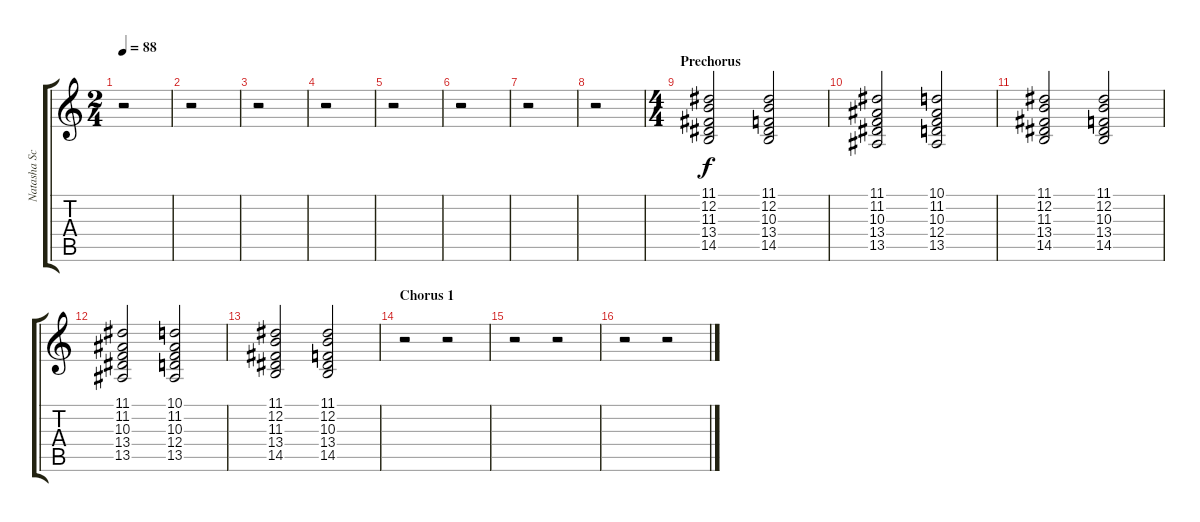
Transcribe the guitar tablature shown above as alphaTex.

\track ("Natasha Schneider - Keys" "Natasha Sc") {instrument stringensemble1}
\staff {score tabs}
\tuning (E4 B3 G3 D3 A2 C2) {hide}
\ts (2 4)
\tempo 88
\clef g2
\ks c
r.2{dy f} |
r.2 |
r.2 |
r.2 |
r.2 |
r.2 |
r.2 |
r.2 |
\ts (4 4)
\section ("" "Prechorus")
(11.1 12.2 11.3 13.4 14.5).2 (11.1 12.2 10.3 13.4 14.5).2 |
(11.1 11.2 10.3 13.4 13.5).2 (10.1 11.2 10.3 12.4 13.5).2 |
(11.1 12.2 11.3 13.4 14.5).2 (11.1 12.2 10.3 13.4 14.5).2 |
(11.1 11.2 10.3 13.4 13.5).2 (10.1 11.2 10.3 12.4 13.5).2 |
(11.1 12.2 11.3 13.4 14.5).2 (11.1 12.2 10.3 13.4 14.5).2 |
\section ("" "Chorus 1")
r.2 r.2 |
r.2 r.2 |
r.2 r.2
